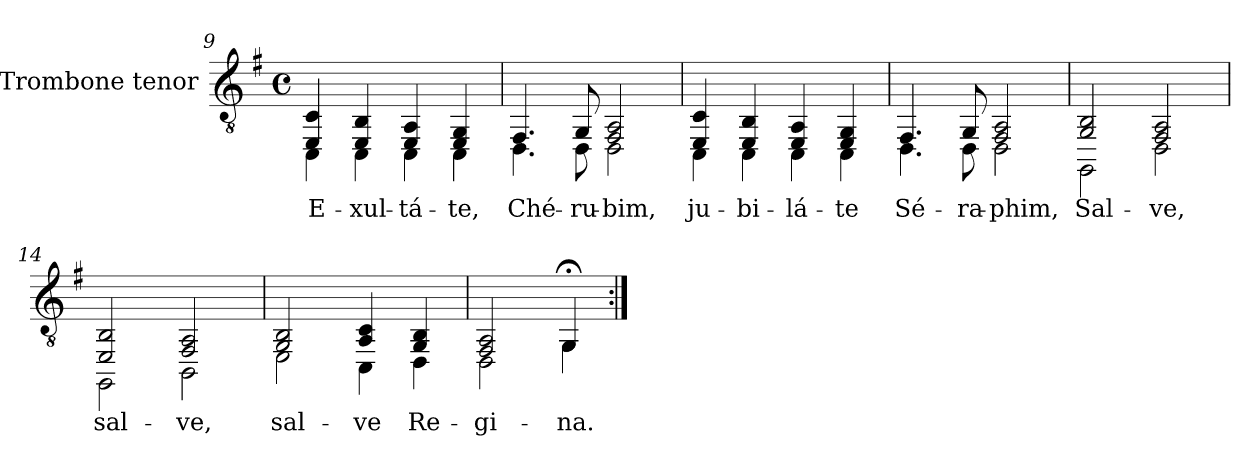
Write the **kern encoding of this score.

**kern	**text
*part1	*part1
*staff1	*staff1
*I"Trombone tenor	*
*I'Trne.	*
*clefGv2	*
*k[f#]	*
*G:	*
*M4/4	*
*met(c)	*
=9	=9
!	!LO:LY:b:color=#000000
*^	*
4EEi/ 4Ci	4CCi\	E-
!	!	!LO:LY:b:color=#000000
4EEi/ 4BBi	4CCi\	-xul-
!	!	!LO:LY:b:color=#000000
4EEi/ 4AAi	4CCi\	-tá-
!	!	!LO:LY:b:color=#000000
4EEi/ 4GGi	4CCi\	-te,
=10	=10	=10
!	!	!LO:LY:b:color=#000000
4.FF#i/	4.DDi\	Ché-
!	!	!LO:LY:b:color=#000000
8GGi/	8DDi\	-ru-
!	!	!LO:LY:b:color=#000000
2FF#i/ 2AAi	2DDi\	-bim,
!!LO:LB:g=z	!!
=11	=11	=11
!	!	!LO:LY:b:color=#000000
4EEi/ 4Ci	4CCi\	ju-
!	!	!LO:LY:b:color=#000000
4EEi/ 4BBi	4CCi\	-bi-
!	!	!LO:LY:b:color=#000000
4EEi/ 4AAi	4CCi\	-lá-
!	!	!LO:LY:b:color=#000000
4EEi/ 4GGi	4CCi\	-te
=12	=12	=12
!	!	!LO:LY:b:color=#000000
4.FF#i/	4.DDi\	Sé-
!	!	!LO:LY:b:color=#000000
8GGi/	8DDi\	-ra-
!	!	!LO:LY:b:color=#000000
2FF#i/ 2AAi	2DDi\	-phim,
=13	=13	=13
!	!	!LO:LY:b:color=#000000
2GGi/ 2BBi	2GGGi\	Sal-
!	!	!LO:LY:b:color=#000000
2FF#i/ 2AAi	2DDi\	-ve,
=14	=14	=14
!	!	!LO:LY:b:color=#000000
2EEi/ 2BBi	2GGGi\	sal-
!	!	!LO:LY:b:color=#000000
2FF#i/ 2AAi	2BBBi\	-ve,
=15	=15	=15
!	!	!LO:LY:b:color=#000000
2GGi/ 2BBi	2EEi\	sal-
!	!	!LO:LY:b:color=#000000
4AAi/ 4Ci	4CCi\	-ve
!	!	!LO:LY:b:color=#000000
4GGi/ 4BBi	4DDi\	Re-
=16	=16	=16
!	!	!LO:LY:b:color=#000000
2FF#i/ 2AAi	2DDi\	-gi-
!	!	!LO:LY:b:color=#000000
4GG;i/	4GGi\	-na.
*v	*v	*
=:|!	=:|!
*-	*-
